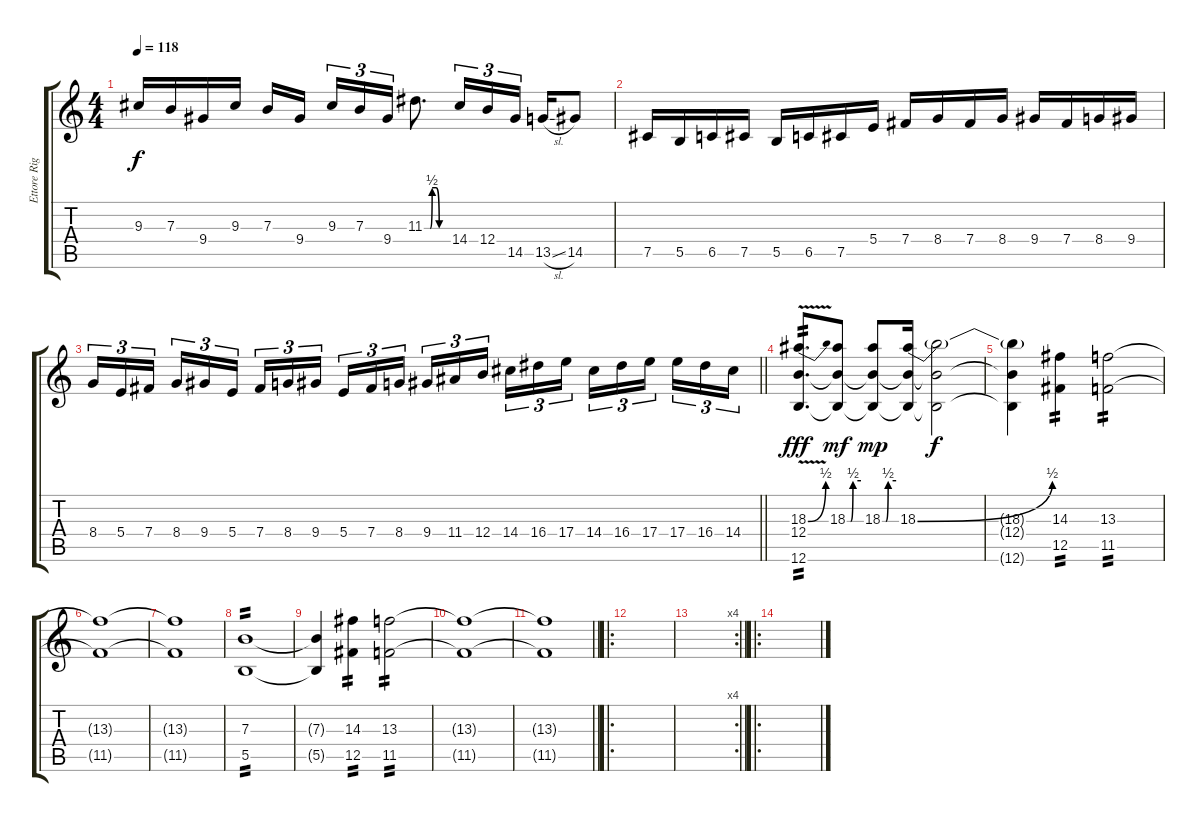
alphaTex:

\track ("Ettore Rigotti" "Ettore Rig") {instrument lead2sawtooth}
\staff {score tabs}
\tuning (Db5 Ab4 E4 B3 Gb3 B2) {hide}
\ts (4 4)
\tempo 118
\clef g2
\ks c
9.3.16{dy f} 7.3.16 9.4.16 9.3.16 7.3.16 9.4.16{beam splitsecondary} 9.3.16{tu (3 2)} 7.3.16{tu (3 2)} 9.4.16{tu (3 2)} 11.3{be (custom 0 0 15 0 20 2 30 2 38 0 49 0 60 0)}.8{d} 14.4.16{tu (3 2)} 12.4.16{tu (3 2)} 14.5.16{tu (3 2) beam splitsecondary} 13.5{sl}.16 14.5.8 |
7.5.16 5.5.16 6.5.16 7.5.16 5.5.16 6.5.16 7.5.16 5.4.16 7.4.16 8.4.16 7.4.16 8.4.16 9.4.16 7.4.16 8.4.16 9.4.16 |
\barLineRight lightlight
8.4.16{tu (3 2)} 5.4.16{tu (3 2)} 7.4.16{tu (3 2) beam splitsecondary} 8.4.16{tu (3 2)} 9.4.16{tu (3 2)} 5.4.16{tu (3 2)} 7.4.16{tu (3 2)} 8.4.16{tu (3 2)} 9.4.16{tu (3 2) beam splitsecondary} 5.4.16{tu (3 2)} 7.4.16{tu (3 2)} 8.4.16{tu (3 2)} 9.4.16{tu (3 2)} 11.4.16{tu (3 2)} 12.4.16{tu (3 2) beam splitsecondary} 14.4.16{tu (3 2)} 16.4.16{tu (3 2)} 17.4.16{tu (3 2)} 14.4.16{tu (3 2)} 16.4.16{tu (3 2)} 17.4.16{tu (3 2) beam splitsecondary} 17.4.16{tu (3 2)} 16.4.16{tu (3 2)} 14.4.16{tu (3 2)} |
(18.3{be (bend 0 0 60 2) v} 12.4 12.6).8{d tp 2 dy fff} (18.3{be (custom 0 0 15 0 25 2 60 2)} 12.4{t} 12.6{t}).8{dy mf} (18.3{be (custom 0 0 15 0 25 2 60 2)} 12.4{t} 12.6{t}).8{dy mp} (18.3{be (bend 0 0 60 2)} 12.4{t} 12.6{t}).16 (18.3{t} 12.4{t} 12.6{t}).2{dy f} |
(18.3{t} 12.4{t} 12.6{t}).4 (14.3 12.5).4{tp 2} (13.3 11.5).2{tp 2} |
(13.3{t} 11.5{t}).1 |
(13.3{t} 11.5{t}).1 |
(7.3 5.5).1{tp 2} |
(7.3{t} 5.5{t}).4 (14.3 12.5).4{tp 2} (13.3 11.5).2{tp 2} |
(13.3{t} 11.5{t}).1 |
\barLineRight lightlight
(13.3{t} 11.5{t}).1 |
\ro
|
\rc 4
\barLineRight lightlight
|
\ro
